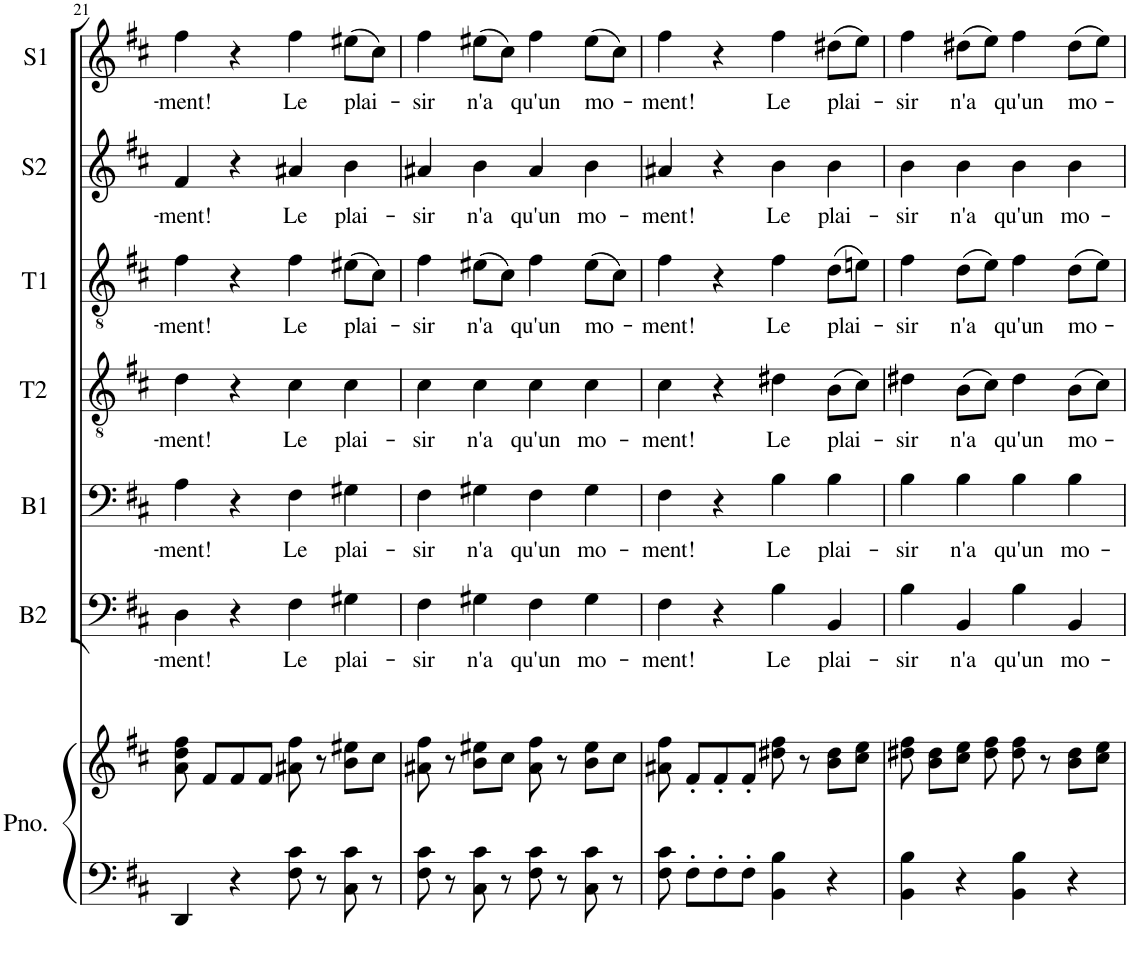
**kern	**kern	**kern	**text	**kern	**text	**kern	**text	**kern	**text	**kern	**text	**kern	**text
*part7	*part7	*part6	*part6	*part5	*part5	*part4	*part4	*part3	*part3	*part2	*part2	*part1	*part1
*staff8	*staff7	*staff6	*staff6	*staff5	*staff5	*staff4	*staff4	*staff3	*staff3	*staff2	*staff2	*staff1	*staff1
*I"Piano	*	*I"Basse 2	*	*I"Basse 1	*	*I"Tenor 2	*	*I"Tenor 1	*	*I"Soprano 2	*	*I"Soprano 1	*
*I'Pno.	*	*I'B2	*	*I'B1	*	*I'T2	*	*I'T1	*	*I'S2	*	*I'S1	*
!!LO:PB:g=z
*clefF4	*clefG2	*clefF4	*	*clefF4	*	*clefGv2	*	*clefGv2	*	*clefG2	*	*clefG2	*
*k[f#c#]	*k[f#c#]	*k[f#c#]	*	*k[f#c#]	*	*k[f#c#]	*	*k[f#c#]	*	*k[f#c#]	*	*k[f#c#]	*
*M4/4	*M4/4	*M4/4	*	*M4/4	*	*M4/4	*	*M4/4	*	*M4/4	*	*M4/4	*
*met(c)	*met(c)	*met(c)	*	*met(c)	*	*met(c)	*	*met(c)	*	*met(c)	*	*met(c)	*
=21	=21	=21	=21	=21	=21	=21	=21	=21	=21	=21	=21	=21	=21
!	!	!	!LO:LY:b	!	!LO:LY:b	!	!LO:LY:b	!	!LO:LY:b	!	!LO:LY:b	!	!LO:LY:b
4DD/	8a\ 8dd\ 8ff#\	4D\	-ment!	4A\	-ment!	4d\	-ment!	4f#\	-ment!	4f#/	-ment!	4ff#\	-ment!
.	8f#/L	.	.	.	.	.	.	.	.	.	.	.	.
4r	8f#/	4r	.	4r	.	4r	.	4r	.	4r	.	4r	.
.	8f#/J	.	.	.	.	.	.	.	.	.	.	.	.
!	!	!	!LO:LY:b	!	!LO:LY:b	!	!LO:LY:b	!	!LO:LY:b	!	!LO:LY:b	!	!LO:LY:b
8F#\ 8c#\	8a#X\ 8ff#\	4F#\	Le	4F#\	Le	4c#\	Le	4f#\	Le	4a#X/	Le	4ff#\	Le
8r	8r	.	.	.	.	.	.	.	.	.	.	.	.
!	!	!	!LO:LY:b	!	!LO:LY:b	!	!LO:LY:b	!	!LO:LY:b	!	!LO:LY:b	!	!LO:LY:b
8C#\ 8c#\	8b\ 8ee#X\L	4G#X\	plai-	4G#X\	plai-	4c#\	plai-	(8e#X\L	plai-	4b\	plai-	(8ee#X\L	plai-
8r	8cc#\J	.	.	.	.	.	.	8c#\J)	.	.	.	8cc#\J)	.
=22	=22	=22	=22	=22	=22	=22	=22	=22	=22	=22	=22	=22	=22
!	!	!	!LO:LY:b	!	!LO:LY:b	!	!LO:LY:b	!	!LO:LY:b	!	!LO:LY:b	!	!LO:LY:b
8F#\ 8c#\	8a#X\ 8ff#\	4F#\	-sir	4F#\	-sir	4c#\	-sir	4f#\	-sir	4a#X/	-sir	4ff#\	-sir
8r	8r	.	.	.	.	.	.	.	.	.	.	.	.
!	!	!	!LO:LY:b	!	!LO:LY:b	!	!LO:LY:b	!	!LO:LY:b	!	!LO:LY:b	!	!LO:LY:b
8C#\ 8c#\	8b\ 8ee#X\L	4G#X\	n'a	4G#X\	n'a	4c#\	n'a	(8e#X\L	n'a	4b\	n'a	(8ee#X\L	n'a
8r	8cc#\J	.	.	.	.	.	.	8c#\J)	.	.	.	8cc#\J)	.
!	!	!	!LO:LY:b	!	!LO:LY:b	!	!LO:LY:b	!	!LO:LY:b	!	!LO:LY:b	!	!LO:LY:b
8F#\ 8c#\	8a#\ 8ff#\	4F#\	qu'un	4F#\	qu'un	4c#\	qu'un	4f#\	qu'un	4a#/	qu'un	4ff#\	qu'un
8r	8r	.	.	.	.	.	.	.	.	.	.	.	.
!	!	!	!LO:LY:b	!	!LO:LY:b	!	!LO:LY:b	!	!LO:LY:b	!	!LO:LY:b	!	!LO:LY:b
8C#\ 8c#\	8b\ 8ee#\L	4G#\	mo-	4G#\	mo-	4c#\	mo-	(8e#\L	mo-	4b\	mo-	(8ee#\L	mo-
8r	8cc#\J	.	.	.	.	.	.	8c#\J)	.	.	.	8cc#\J)	.
=23	=23	=23	=23	=23	=23	=23	=23	=23	=23	=23	=23	=23	=23
!	!	!	!LO:LY:b	!	!LO:LY:b	!	!LO:LY:b	!	!LO:LY:b	!	!LO:LY:b	!	!LO:LY:b
8F#\ 8c#\	8a#X\ 8ff#\	4F#\	-ment!	4F#\	-ment!	4c#\	-ment!	4f#\	-ment!	4a#X/	-ment!	4ff#\	-ment!
8F#'\L	8f#'/L	.	.	.	.	.	.	.	.	.	.	.	.
8F#'\	8f#'/	4r	.	4r	.	4r	.	4r	.	4r	.	4r	.
8F#'\J	8f#'/J	.	.	.	.	.	.	.	.	.	.	.	.
!	!	!	!LO:LY:b	!	!LO:LY:b	!	!LO:LY:b	!	!LO:LY:b	!	!LO:LY:b	!	!LO:LY:b
4BB\ 4B\	8dd#X\ 8ff#\	4B\	Le	4B\	Le	4d#X\	Le	4f#\	Le	4b\	Le	4ff#\	Le
.	8r	.	.	.	.	.	.	.	.	.	.	.	.
!	!	!	!LO:LY:b	!	!LO:LY:b	!	!LO:LY:b	!	!LO:LY:b	!	!LO:LY:b	!	!LO:LY:b
4r	8b\ 8dd#\L	4BB/	plai-	4B\	plai-	(8B\L	plai-	(8d\L	plai-	4b\	plai-	(8dd#X\L	plai-
.	8cc#\ 8ee\J	.	.	.	.	8c#\J)	.	8en\J)	.	.	.	8ee\J)	.
=24	=24	=24	=24	=24	=24	=24	=24	=24	=24	=24	=24	=24	=24
!	!	!	!LO:LY:b	!	!LO:LY:b	!	!LO:LY:b	!	!LO:LY:b	!	!LO:LY:b	!	!LO:LY:b
4BB\ 4B\	8dd#X\ 8ff#\	4B\	-sir	4B\	-sir	4d#X\	-sir	4f#\	-sir	4b\	-sir	4ff#\	-sir
.	8b\ 8dd#\L	.	.	.	.	.	.	.	.	.	.	.	.
!	!	!	!LO:LY:b	!	!LO:LY:b	!	!LO:LY:b	!	!LO:LY:b	!	!LO:LY:b	!	!LO:LY:b
4r	8cc#\ 8ee\J	4BB/	n'a	4B\	n'a	(8B\L	n'a	(8d\L	n'a	4b\	n'a	(8dd#X\L	n'a
.	8dd#\ 8ff#\	.	.	.	.	8c#\J)	.	8e\J)	.	.	.	8ee\J)	.
!	!	!	!LO:LY:b	!	!LO:LY:b	!	!LO:LY:b	!	!LO:LY:b	!	!LO:LY:b	!	!LO:LY:b
4BB\ 4B\	8dd#\ 8ff#\	4B\	qu'un	4B\	qu'un	4d#\	qu'un	4f#\	qu'un	4b\	qu'un	4ff#\	qu'un
.	8r	.	.	.	.	.	.	.	.	.	.	.	.
!	!	!	!LO:LY:b	!	!LO:LY:b	!	!LO:LY:b	!	!LO:LY:b	!	!LO:LY:b	!	!LO:LY:b
4r	8b\ 8dd#\L	4BB/	mo-	4B\	mo-	(8B\L	mo-	(8d\L	mo-	4b\	mo-	(8dd#\L	mo-
.	8cc#\ 8ee\J	.	.	.	.	8c#\J)	.	8e\J)	.	.	.	8ee\J)	.
=	=	=	=	=	=	=	=	=	=	=	=	=	=
*-	*-	*-	*-	*-	*-	*-	*-	*-	*-	*-	*-	*-	*-
